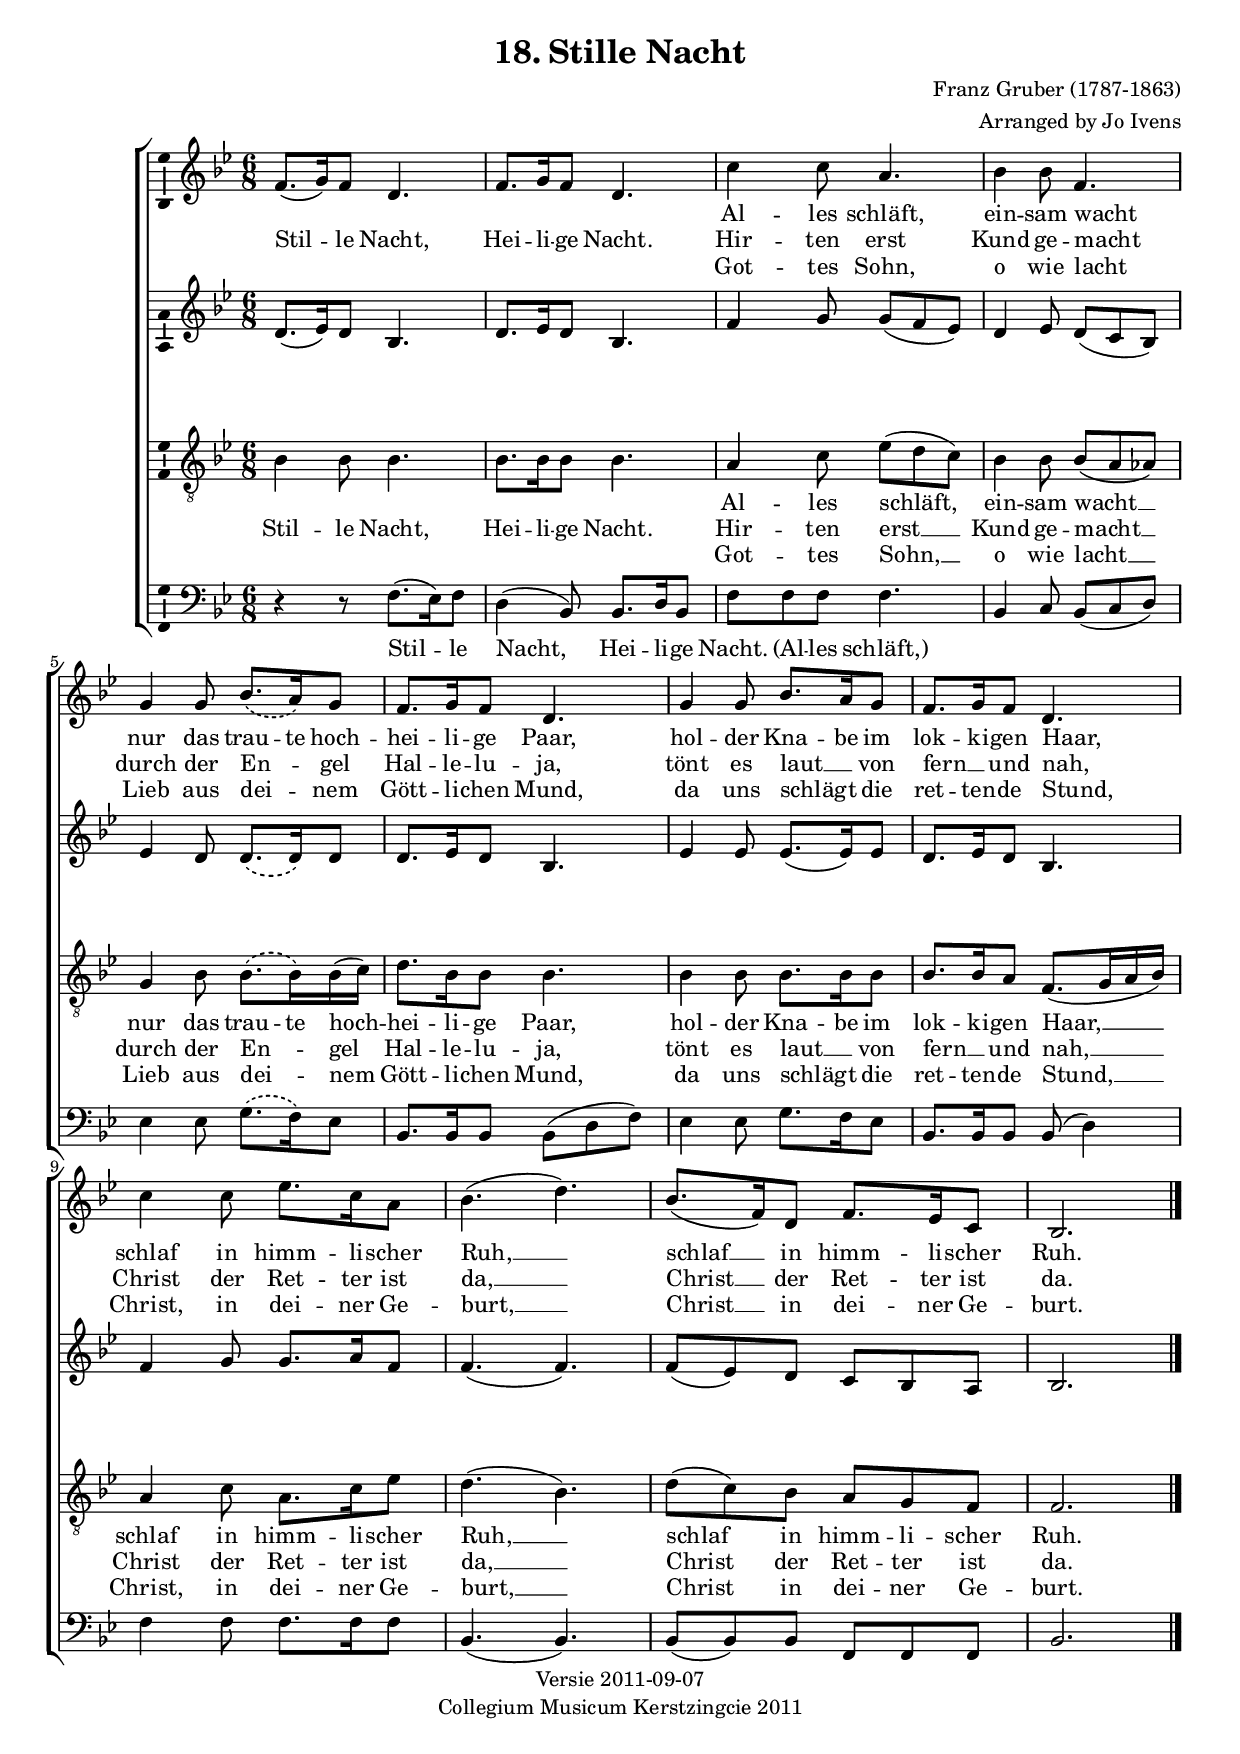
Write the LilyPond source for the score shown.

\version "2.12.3"
\version "2.12.3"

% Enter the notes for each voice. Normally I'd do that in \relative
% mode, but in this case I was adapting someone else's version of Stille
% Nacht.
%
% (Relative mode is basically this: instead of specifying the absolute
% octave for each note, assume that each new note is the one at most a
% fourth removed from the preceding one. If you're jumping a quint or
% more, use ' or , to adjust the note's octave upwards/downwards.)

soprano = { 
  \time 6/8 
  \key bes \major 

  f'8.( g'16) f'8 d'4. | 
  f'8. g'16 f'8 d'4. |   
  c''4 c''8 a'4. |       
  % Structurally neatest to have a system linebreak after 'einsam
  % wacht', although it makes the note spacing of the last line a bit
  % stretched.
  bes'4 bes'8 f'4. |     \break

  % Abuse phrasing slur: it doesn't affect lyrics
  \phrasingSlurDashed
  g'4 g'8 bes'8.\( a'16\) g'8 |
  f'8. g'16 f'8 d'4. |
  g'4 g'8 bes'8. a'16 g'8 |
  f'8. g'16 f'8 d'4. |

  c''4 c''8 ees''8. c''16 a'8 |
  bes'4.( d''4.) |
  bes'8.( f'16) d'8 f'8. ees'16 c'8 |
  bes2. |
  \bar "|."
}

alto = {
  \key bes \major
  d'8.( ees'16) d'8 bes4. |
  d'8. ees'16 d'8 bes4. |
  f'4 g'8 g'8( f'8 ees'8) |
  d'4 ees'8 d'8( c'8 bes8) |
          
  % Abuse phrasing slur: it doesn't affect lyrics
  \phrasingSlurDashed
  ees'4 d'8 d'8.\( d'16\) d'8 |
  d'8. ees'16 d'8 bes4. |
  ees'4 ees'8 ees'8.( ees'16) ees'8 |
  d'8. ees'16 d'8 bes4. |

  f'4 g'8 g'8. a'16 f'8 |
  f'4.( f'4.) |
  f'8( ees'8) d'8 c'8 bes8 a8 |
  bes2. |
  \bar "|."
}

% Normally, enter the dynamics (\p, \pp, \<\! etc) inside a voice
% (either all of them, or just the soprano); in this case, though, I've
% entered them separately to be able to put them on their own line
% between the staves
dynamics = {
  s8.\p s16 s2 
  s8.\pp s16 s2 
  s4\p s2 
  s4\pp s2

  s2. 
  s8. s16\> s8\! s4.
  s4 s8 s8.\< s16 s8\!
  s8 s8\> s8\! s4.

  s2. 
  s4.\< s4.\! 
  s8.\> s16 s8 s8 s8 s8\!
  s2.
}

tenor = {
  \key bes \major 
  \clef "treble_8"
  bes4 bes8 bes4. |
  bes8. bes16 bes8 bes4. |
  a4 c'8 ees'8( d'8 c'8) |
  bes4 bes8 bes8( a8 as8) |

  % Abuse phrasing slur: it doesn't affect lyrics
  \phrasingSlurDashed
  g4 bes8 bes8.\( bes16\) bes16( c'16) |
  d'8. bes16 bes8 bes4. |
  bes4 bes8 bes8. bes16 bes8 |
  bes8. bes16 a8 f8.( g16 a16 bes16) |

  a4 c'8 a8. c'16 ees'8 |
  d'4.( bes4.) |
  d'8( c'8) bes8 a8 g8 f8 |
  f2. |
  \bar "|."
}

bass = {
  \key bes \major 
  \clef bass
  r4 r8 f8.( ees16) f8 |
  d4( bes,8) bes,8. d16 bes,8 |
  f8 f8 f8 f4. |
  bes,4 c8 bes,8( c8 d8) |

  % Abuse phrasing slur: it doesn't affect lyrics
  \phrasingSlurDashed
  ees4 ees8 g8.\( f16\) ees8 |
  bes,8. bes,16 bes,8 bes,8( d8 f8) |
  ees4 ees8 g8. f16 ees8 |
  bes,8. bes,16 bes,8 bes,8( d4) |

  f4 f8 f8. f16 f8 |
  bes,4. ( bes,4. ) |
  bes,8( bes,8) bes,8 f,8 f,8 f,8 |
  bes,2. |
  \bar "|."
}

% Done entering the notes.
% Enter the verses in \lyricmode. `--` to separate syllables (syllable
% line is drawn automatically iff there is space); `__` to request an
% extender line; _ to make a syllable last an extra note. (Normally a
% syllable lasts for one note, or one melismata.)

verseOne = \lyricmode {
  % Skip 7 notes
  \repeat unfold 7 { \skip 1 }
  Al -- les schläft, __
  ein -- sam 
    % 'wacht' should line up to its note with its left edge, instead of
    % with its middle.
    \once \override LyricText #'self-alignment-X = #-1
    wacht __
  nur das trau -- te hoch --
  hei -- li -- ge Paar,
  hol -- der Kna -- be im 
  lok -- ki -- gen 
    \once \override LyricText #'self-alignment-X = #-1
    Haar, __
  schlaf in himm -- li -- scher 
  Ruh, __
  schlaf __ in himm -- li -- scher
  Ruh.
}

verseTwo = \lyricmode {
  Stil -- le Nacht,
  Hei -- li -- ge Nacht.
  Hir -- ten erst __
  Kund ge -- 
    \once \override LyricText #'self-alignment-X = #-1
    macht __
  durch der En -- _ gel 
  Hal -- le -- lu -- ja,
  tönt es laut __ _ von 
  fern __ _ und 
    \once \override LyricText #'self-alignment-X = #-1
    nah, __
  Christ der Ret -- ter ist
  da, __
  Christ __ der Ret -- ter ist
  da.
}

verseThree = \lyricmode {
  % Skip 7 notes
  \repeat unfold 7 { \skip 1 }
  Got -- tes Sohn, __
  o wie 
    \once \override LyricText #'self-alignment-X = #-1
    lacht __
  Lieb aus dei -- _ nem
  Gött -- li -- chen Mund,
  da uns schlägt __ _ die 
  ret -- ten -- de 
    \once \override LyricText #'self-alignment-X = #-1
    Stund, __
  Christ, in dei -- ner Ge -- 
  burt, __
  Christ __ in dei -- ner Ge --
  burt.
}

bold = { % italic
  \override Lyrics.LyricText #'font-series = #'bold
}


verseOneNL = \lyricmode {
  Stil -- le nacht, hei -- li -- ge nacht.
  Dav -- ids zoon, __
  lang ver -- 
    \once \override LyricText #'self-alignment-X = #-1
    wacht, __
  die mil -- joe -- nen eens 
  za -- li -- gen zal,
  wordt ge -- bo -- ren in 
  Beth -- le -- hems 
    \once \override LyricText #'self-alignment-X = #-1
    stal. __
  Hij, der schep -- se -- len 
  Heer, __
  Hij, __ der schep -- se -- len 
  Heer.
}

verseTwoNL = \lyricmode {
  Hulp -- loos kind, "hei_" -- _ lig kind,
  dat zo trouw __ 
  zon -- daars 
    \once \override LyricText #'self-alignment-X = #-1
    mint. __
  Ook voor mij hebt g’u
  rijk -- dom ont -- zegd,
  wordt g’op stro en in 
  doe -- ken ge -- 
    \once \override LyricText #'self-alignment-X = #-1
    legd. __
  Leer m’u dan -- ken daar -- 
  voor, __
  "leer mij" u dan -- ken daar -- 
  voor.
}

verseThreeNL = \lyricmode {
  Stil -- le nacht, hei -- li -- ge nacht,
  Vreed’ en heil __
  wordt ge -- 
    \once \override LyricText #'self-alignment-X = #-1
    bracht, __
  aan een we -- reld, ver -- 
  lo -- ren in schuld.
  Gods be -- lof -- te wordt 
  heer -- lijk ver --
    \once \override LyricText #'self-alignment-X = #-1
    vuld.
  A -- men! Go -- de zij eer,
  A -- men! Go -- de zij eer.
}

% The basses briefly do their own thing at the start. Let's give them
% their own line of lyrics.
verseOneBass = \lyricmode {
  Stil -- le Nacht,
  Hei -- li -- ge Nacht.
  "(Al" -- les "schläft,)"
}

verseOneBassNL = \lyricmode {
  Stil -- le nacht,
  hei -- li -- ge nacht.
  Da -- vids zoon,
}


nummer = "18."

\header {
  title = \markup { \nummer "Stille Nacht" }
  composer = "Franz Gruber (1787-1863)"
  arranger = "Arranged by Jo Ivens"
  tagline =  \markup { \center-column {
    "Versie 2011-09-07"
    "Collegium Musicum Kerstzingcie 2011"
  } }
}

% This useful function kills extenders that are too short to be useful
% Combine this with \override LyricExtender #'minimum-length = #0 for
% beautiful results: an extender if there is space, no extender if there
% is not.
#(define (conditional-kill-lyric-extender-callback . args)
   (lambda (grob)
    (let* ((minimum-length
            (if (null? args)
             (ly:grob-property grob 'minimum-length 0)
             (car args)))
           (X-extent (ly:stencil-extent (ly:grob-property grob 'stencil empty-stencil) X))
           (length (- (cdr X-extent) (car X-extent))))
     (if (> minimum-length length)
      (ly:grob-suicide! grob)))))

% Make everything a bit smaller. 
% The normal size of the music font is 20, but that gets things *really*
% jammed together.
#(set-global-staff-size 18)

\score {
  % This bit determines the structure of the layout. A choirstaff
  % containing four staves, in our case, with lyrics in between 1 and 2
  % and between 3 and 4. (Other conceivable option: a choirstaff
  % containing two staves, two voices per stave.
  \new ChoirStaff <<
    \new Staff <<
      \new Voice = "vSoprano" { \soprano }
      \new Lyrics \lyricsto "vSoprano" { \verseOne }
      \new Lyrics \lyricsto "vSoprano" { \verseTwo }
      \new Lyrics \lyricsto "vSoprano" { \verseThree }
    >>
    \new Staff { \alto }

    \new Dynamics { \dynamics }

    \new Staff <<
      \new Voice = "vTenor" { \tenor }
      \new Lyrics \lyricsto "vTenor" { \verseOne }
      \new Lyrics \lyricsto "vTenor" { \verseTwo }
      \new Lyrics \lyricsto "vTenor" { \verseThree }
    >>
    \new Staff <<
      \new Voice = "vBass" { \bass }
      \new Lyrics \lyricsto "vBass" { \verseOneBass }
    >>
  >>

  \layout { 
    % Beautiful extender lines
    \context { \Lyrics
      \override LyricExtender #'minimum-length = #0
      \override LyricExtender #'after-line-breaking = %
         #(conditional-kill-lyric-extender-callback 1)
    }
    % modify ChoirStaff context to accept Dynamics context. This lets us
    % print the dynamics in the middle.
    \context {
      \ChoirStaff
      \accepts Dynamics
    }
    % We can haz ambitus to display pitch range?
    % Also? No need to preted a staff is bigger than it is. We want to
    % fit everything on one page, after all.
    \context { \Staff 
      \consists "Ambitus_engraver"
      \override VerticalAxisGroup #'minimum-Y-extent = #'(-2 . 2)
    }
    % More height-saving tweaks
    \context { \Lyrics 
      \override VerticalAxisGroup #'Y-extent = #'(-0.1 . 0.1)
      \override VerticalAxisGroup #'minimum-Y-extent = #'(0 . 0)
    }
    % define Dynamics context
    \context {
      \type "Engraver_group"
      \name Dynamics
      \alias Voice
      \consists "Output_property_engraver"
      \consists "Piano_pedal_engraver"
      \consists "Script_engraver"
      \consists "New_dynamic_engraver"
      \consists "Dynamic_align_engraver"
      \consists "Text_engraver"
      \consists "Skip_event_swallow_translator"
      \consists "Axis_group_engraver"

      pedalSustainStrings = #'("Ped." "*Ped." "*")
      pedalUnaCordaStrings = #'("una corda" "" "tre corde")
      \override DynamicLineSpanner #'Y-offset = #0
      \override TextScript #'font-size = #2
      \override TextScript #'font-shape = #'italic
      \override VerticalAxisGroup #'minimum-Y-extent = #'(-1 . 1)
    }
  }
}
